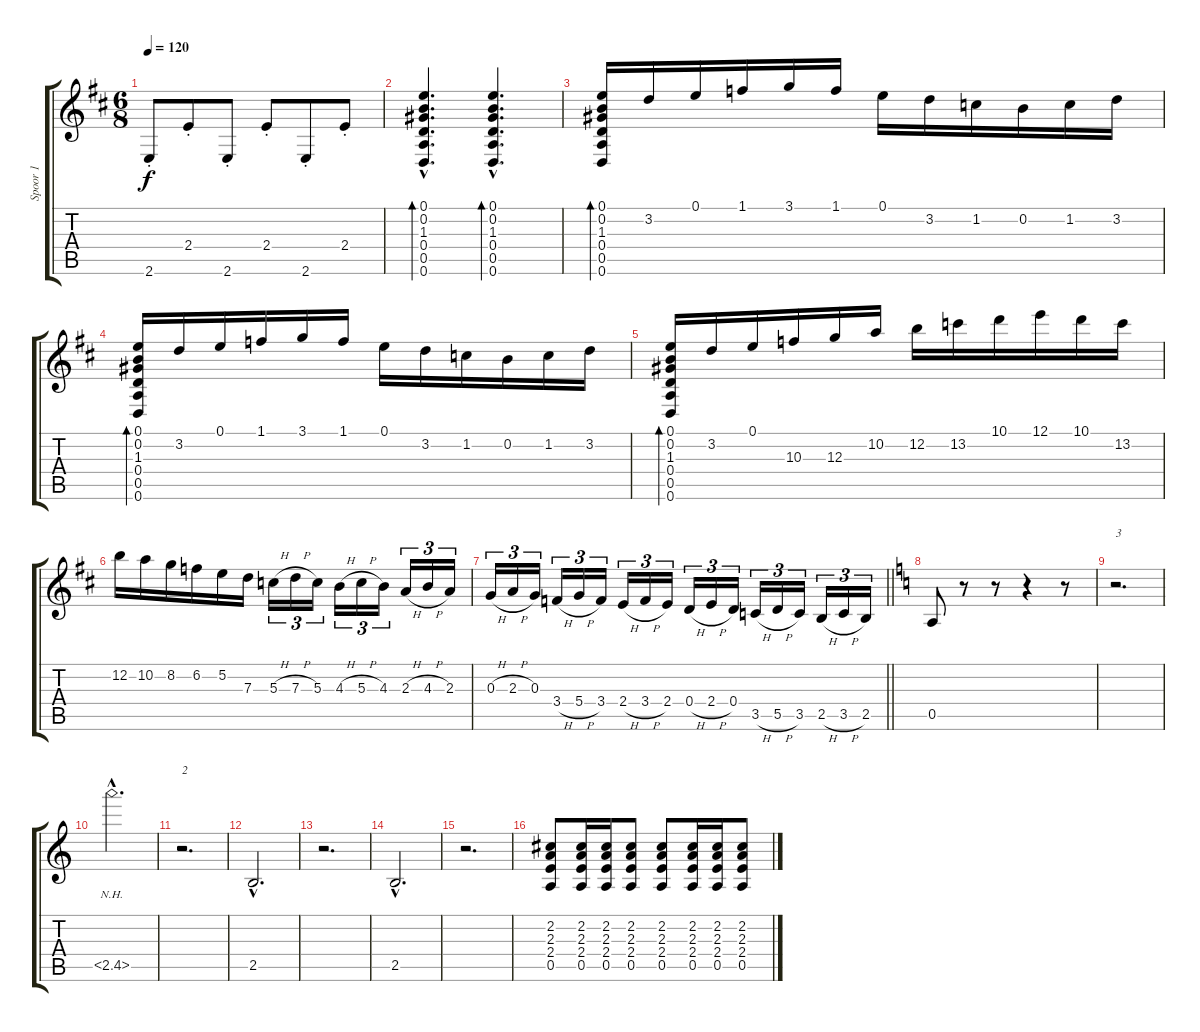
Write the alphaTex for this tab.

\track ("Spoor 1" "Spoor 1") {instrument acousticguitarnylon}
\staff {score tabs}
\tuning (E4 B3 G3 D3 A2 D2) {hide}
\ts (6 8)
\tempo 120
\clef g2
\ks d
2.6{st}.8{dy f} 2.4{st}.8 2.6{st}.8 2.4{st}.8 2.6{st}.8 2.4{st}.8 |
(0.1{hac} 0.2{hac} 1.3{hac} 0.4{hac} 0.5{hac} 0.6{hac}).4{d bd 120} (0.1{hac} 0.2{hac} 1.3{hac} 0.4{hac} 0.5{hac} 0.6{hac}).4{d bd 120} |
(0.1 0.2 1.3 0.4 0.5 0.6).16{bd 240} 3.2.16 0.1.16 1.1.16 3.1.16 1.1.16 0.1.16 3.2.16 1.2.16 0.2.16 1.2.16 3.2.16 |
(0.1 0.2 1.3 0.4 0.5 0.6).16{bd 240} 3.2.16 0.1.16 1.1.16 3.1.16 1.1.16 0.1.16 3.2.16 1.2.16 0.2.16 1.2.16 3.2.16 |
(0.1 0.2 1.3 0.4 0.5 0.6).16{bd 240} 3.2.16 0.1.16 10.3.16 12.3.16 10.2.16 12.2.16 13.2.16 10.1.16 12.1.16 10.1.16 13.2.16 |
12.2.16 10.2.16 8.2.16 6.2.16 5.2.16 7.3.16 5.3{h}.16{tu (3 2)} 7.3{h}.16{tu (3 2)} 5.3.16{tu (3 2)} 4.3{h}.16{tu (3 2)} 5.3{h}.16{tu (3 2)} 4.3.16{tu (3 2)} 2.3{h}.16{tu (3 2)} 4.3{h}.16{tu (3 2)} 2.3.16{tu (3 2)} |
\barLineRight lightlight
0.3{h}.16{tu (3 2)} 2.3{h}.16{tu (3 2)} 0.3.16{tu (3 2)} 3.4{h}.16{tu (3 2)} 5.4{h}.16{tu (3 2)} 3.4.16{tu (3 2)} 2.4{h}.16{tu (3 2)} 3.4{h}.16{tu (3 2)} 2.4.16{tu (3 2)} 0.4{h}.16{tu (3 2)} 2.4{h}.16{tu (3 2)} 0.4.16{tu (3 2)} 3.5{h}.16{tu (3 2)} 5.5{h}.16{tu (3 2)} 3.5.16{tu (3 2)} 2.5{h}.16{tu (3 2)} 3.5{h}.16{tu (3 2)} 2.5.16{tu (3 2)} |
\ks c
0.5.8 r.8 r.8 r.4 r.8 |
r.2{d txt "3"} |
2.5{nh hac}.2{d} |
r.2{d txt "2"} |
2.5{hac}.2{d} |
r.2{d} |
2.5{hac}.2{d} |
r.2{d} |
(2.2 2.3 2.4 0.5).8 (2.2 2.3 2.4 0.5).16 (2.2 2.3 2.4 0.5).16 (2.2 2.3 2.4 0.5).8 (2.2 2.3 2.4 0.5).8 (2.2 2.3 2.4 0.5).16 (2.2 2.3 2.4 0.5).16 (2.2 2.3 2.4 0.5).8
